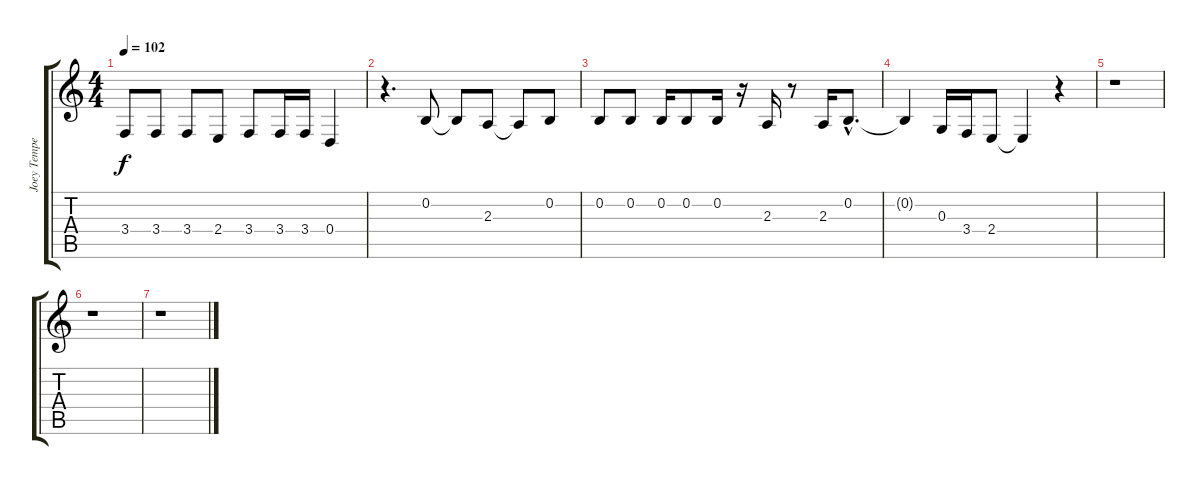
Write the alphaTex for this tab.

\track ("Joey Tempest" "Joey Tempe") {instrument lead6voice}
\staff {score tabs}
\tuning (E4 B3 G3 D3 A2 E2) {hide}
\ts (4 4)
\tempo 102
\clef g2
\ks c
3.4.8{dy f} 3.4.8 3.4.8 2.4.8 3.4.8 3.4.16 3.4.16 0.4.4 |
r.4{d} 0.2.8 0.2{t}.8 2.3.8 2.3{t}.8 0.2.8 |
0.2.8 0.2.8 0.2.16 0.2.8 0.2.16 r.16 2.3.16 r.8 2.3.16 0.2{hac}.8{d} |
0.2{t}.4 0.3.16 3.4.16 2.4.8 2.4{t}.4 r.4 |
r.1 |
r.1 |
r.1
